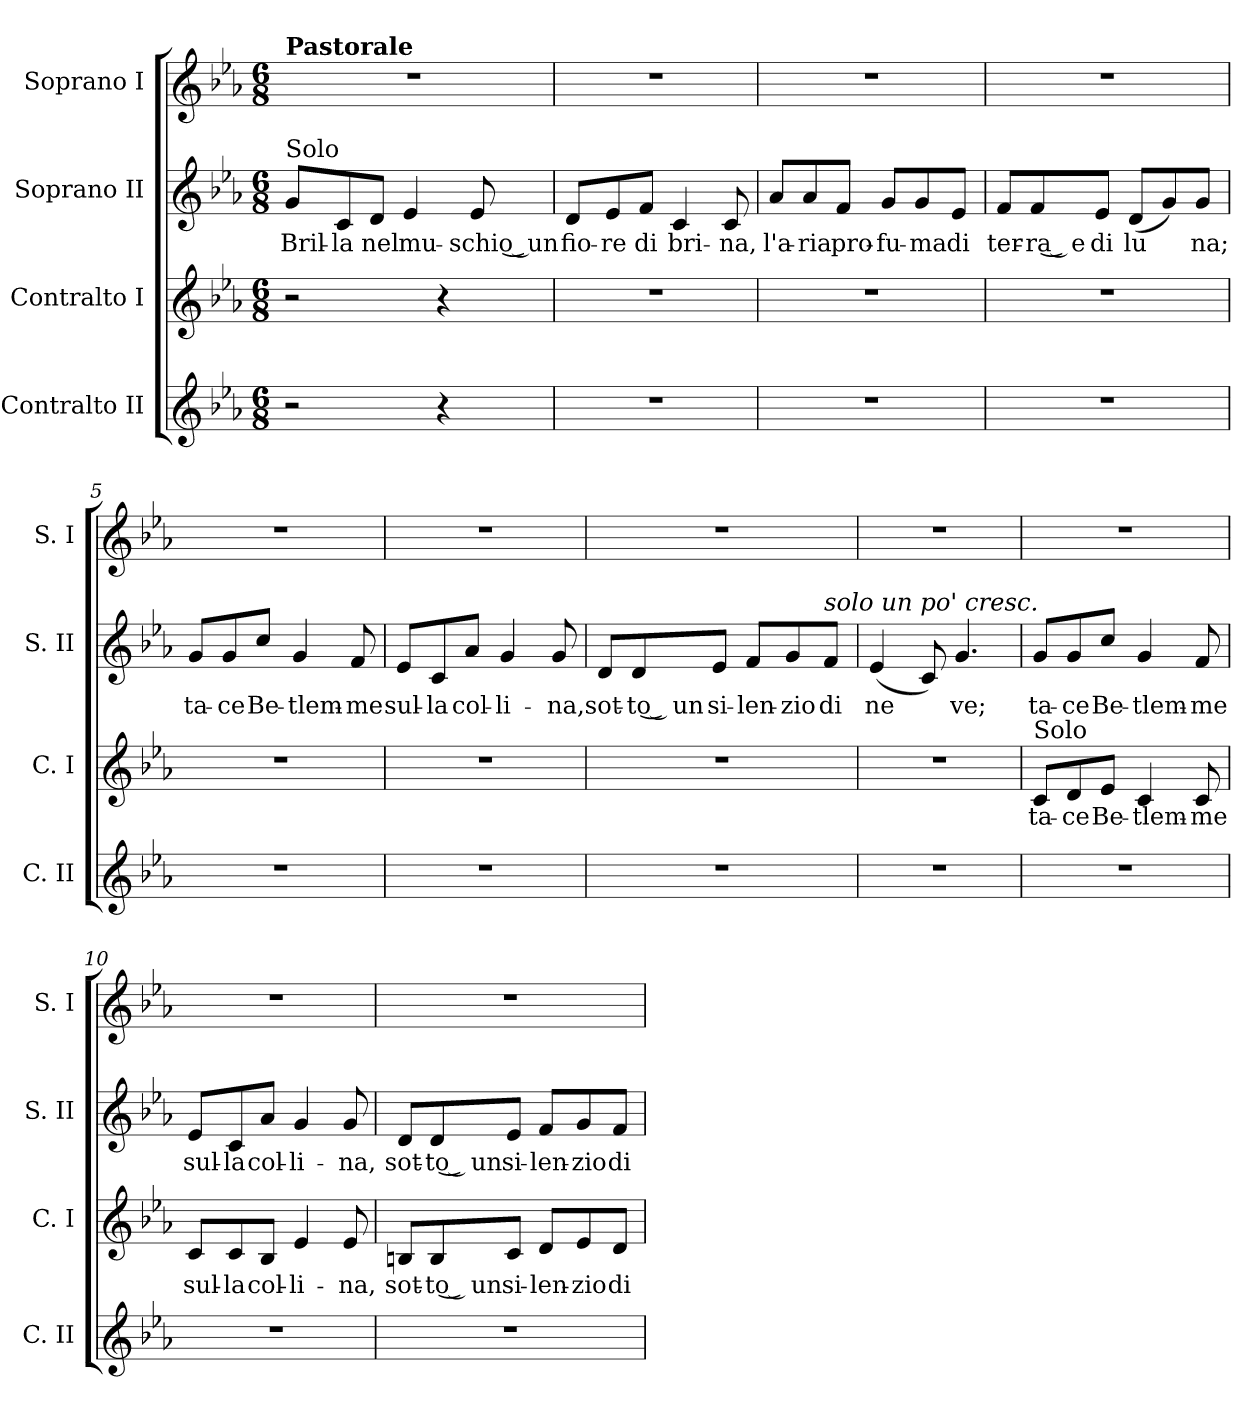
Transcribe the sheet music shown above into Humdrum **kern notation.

**kern	**kern	**text	**kern	**text	**kern
*part4	*part3	*part3	*part2	*part2	*part1
*staff4	*staff3	*staff3	*staff2	*staff2	*staff1
*I"Contralto II	*I"Contralto I	*	*I"Soprano II	*	*I"Soprano I
*I'C. II	*I'C. I	*	*I'S. II	*	*I'S. I
*clefG2	*clefG2	*	*clefG2	*	*clefG2
*k[b-e-a-]	*k[b-e-a-]	*	*k[b-e-a-]	*	*k[b-e-a-]
*M6/8	*M6/8	*	*M6/8	*	*M6/8
=1	=1	=1	=1	=1	=1
!	!	!	!	!	!LO:TX:a:B:t=Pastorale
!	!	!	!LO:TX:a:t=Solo	!	!
!	!	!	!	!LO:LY:b	!
2r	2r	.	8g/L	Bril-	2.r
!	!	!	!	!LO:LY:b	!
.	.	.	8c/	-la	.
!	!	!	!	!LO:LY:b	!
.	.	.	8d/J	nel	.
!	!	!	!	!LO:LY:b	!
.	.	.	4e-/	mu-	.
4r	4r	.	.	.	.
!	!	!	!	!LO:LY:b	!
.	.	.	8e-/	-schio͜ un	.
=2	=2	=2	=2	=2	=2
!	!	!	!	!LO:LY:b	!
2.r	2.r	.	8d/L	fio-	2.r
!	!	!	!	!LO:LY:b	!
.	.	.	8e-/	-re	.
!	!	!	!	!LO:LY:b	!
.	.	.	8f/J	di	.
!	!	!	!	!LO:LY:b	!
.	.	.	4c/	bri-	.
!	!	!	!	!LO:LY:b	!
.	.	.	8c/	-na,	.
=3	=3	=3	=3	=3	=3
!	!	!	!	!LO:LY:b	!
2.r	2.r	.	8a-/L	l'a-	2.r
!	!	!	!	!LO:LY:b	!
.	.	.	8a-/	-ria	.
!	!	!	!	!LO:LY:b	!
.	.	.	8f/J	pro-	.
!	!	!	!	!LO:LY:b	!
.	.	.	8g/L	-fu-	.
!	!	!	!	!LO:LY:b	!
.	.	.	8g/	-ma	.
!	!	!	!	!LO:LY:b	!
.	.	.	8e-/J	di	.
=4	=4	=4	=4	=4	=4
!	!	!	!	!LO:LY:b	!
2.r	2.r	.	8f/L	ter-	2.r
!	!	!	!	!LO:LY:b	!
.	.	.	8f/	-ra͜ e	.
!	!	!	!	!LO:LY:b	!
.	.	.	8e-/J	di	.
!	!	!	!	!LO:LY:b	!
.	.	.	(<8d/L	-lu	.
.	.	.	8g/)	.	.
!	!	!	!	!LO:LY:b	!
.	.	.	8g/J	na;	.
=5	=5	=5	=5	=5	=5
!	!	!	!	!LO:LY:b	!
2.r	2.r	.	8g/L	ta-	2.r
!	!	!	!	!LO:LY:b	!
.	.	.	8g/	-ce	.
!	!	!	!	!LO:LY:b	!
.	.	.	8cc/J	Be-	.
!	!	!	!	!LO:LY:b	!
.	.	.	4g/	-tlem-	.
!	!	!	!	!LO:LY:b	!
.	.	.	8f/	-me	.
!!LO:LB:g=z
=6	=6	=6	=6	=6	=6
!	!	!	!	!LO:LY:b	!
2.r	2.r	.	8e-/L	sul-	2.r
!	!	!	!	!LO:LY:b	!
.	.	.	8c/	-la	.
!	!	!	!	!LO:LY:b	!
.	.	.	8a-/J	col-	.
!	!	!	!	!LO:LY:b	!
.	.	.	4g/	-li-	.
!	!	!	!	!LO:LY:b	!
.	.	.	8g/	-na,	.
=7	=7	=7	=7	=7	=7
!	!	!	!	!LO:LY:b	!
2.r	2.r	.	8d/L	sot-	2.r
!	!	!	!	!LO:LY:b	!
.	.	.	8d/	-to͜ un	.
!	!	!	!	!LO:LY:b	!
.	.	.	8e-/J	si-	.
!	!	!	!	!LO:LY:b	!
.	.	.	8f/L	-len-	.
!	!	!	!	!LO:LY:b	!
.	.	.	8g/	-zio	.
!	!	!	!LO:TX:a:i:t=solo un po' cresc.	!	!
!	!	!	!	!LO:LY:b	!
.	.	.	8f/J	di	.
=8	=8	=8	=8	=8	=8
!	!	!	!	!LO:LY:b	!
2.r	2.r	.	(<4e-/	-ne	2.r
.	.	.	8c/)	.	.
!	!	!	!	!LO:LY:b	!
.	.	.	4.g/	ve;	.
=9	=9	=9	=9	=9	=9
!	!LO:TX:a:t=Solo	!	!	!	!
!	!	!LO:LY:b	!	!LO:LY:b	!
2.r	8c/L	ta-	8g/L	ta-	2.r
!	!	!LO:LY:b	!	!LO:LY:b	!
.	8d/	-ce	8g/	-ce	.
!	!	!LO:LY:b	!	!LO:LY:b	!
.	8e-/J	Be-	8cc/J	Be-	.
!	!	!LO:LY:b	!	!LO:LY:b	!
.	4c/	-tlem-	4g/	-tlem-	.
!	!	!LO:LY:b	!	!LO:LY:b	!
.	8c/	-me	8f/	-me	.
=10	=10	=10	=10	=10	=10
!	!	!LO:LY:b	!	!LO:LY:b	!
2.r	8c/L	sul-	8e-/L	sul-	2.r
!	!	!LO:LY:b	!	!LO:LY:b	!
.	8c/	-la	8c/	-la	.
!	!	!LO:LY:b	!	!LO:LY:b	!
.	8B-/J	col-	8a-/J	col-	.
!	!	!LO:LY:b	!	!LO:LY:b	!
.	4e-/	-li-	4g/	-li-	.
!	!	!LO:LY:b	!	!LO:LY:b	!
.	8e-/	-na,	8g/	-na,	.
=11	=11	=11	=11	=11	=11
!	!	!LO:LY:b	!	!LO:LY:b	!
2.r	8Bn/L	sot-	8d/L	sot-	2.r
!	!	!LO:LY:b	!	!LO:LY:b	!
.	8B/	-to͜ un	8d/	-to͜ un	.
!	!	!LO:LY:b	!	!LO:LY:b	!
.	8c/J	si-	8e-/J	si-	.
!	!	!LO:LY:b	!	!LO:LY:b	!
.	8d/L	-len-	8f/L	-len-	.
!	!	!LO:LY:b	!	!LO:LY:b	!
.	8e-/	-zio	8g/	-zio	.
!	!	!LO:LY:b	!	!LO:LY:b	!
.	8d/J	di	8f/J	di	.
=	=	=	=	=	=
*-	*-	*-	*-	*-	*-
